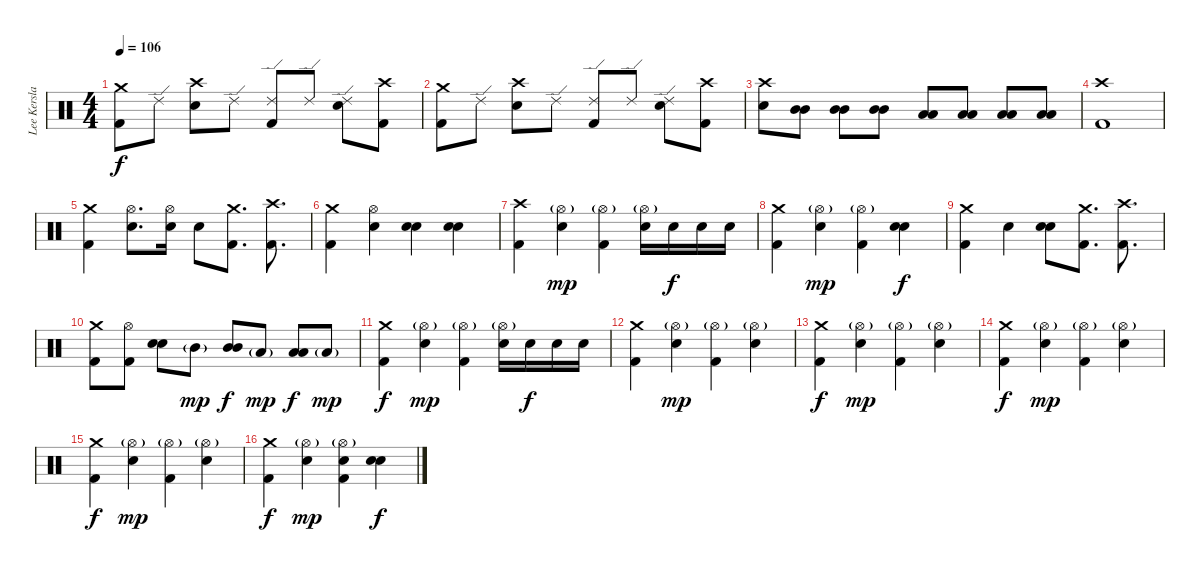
\track ("Lee Kerslake (Drums)" "Lee Kersla") {instrument percussion}
\staff {score}
\articulation defaults
\ts (4 4)
\tempo 106
\clef neutral
\ks c
("Crash medium (hit)" "Kick (hit) 2").8{dy f} "Ride (edge) 2".8 ("Crash high (hit)" "Snare (hit) 2").8 "Ride (edge) 2".8 ("Ride (edge) 2" "Kick (hit) 2").8 "Ride (edge) 2".8 ("Ride (edge) 2" "Snare (hit) 2").8 ("Crash high (hit)" "Kick (hit) 2").8 |
("Crash medium (hit)" "Kick (hit) 2").8 "Ride (edge) 2".8 ("Crash high (hit)" "Snare (hit) 2").8 "Ride (edge) 2".8 ("Ride (edge) 2" "Kick (hit) 2").8 "Ride (edge) 2".8 ("Ride (edge) 2" "Snare (hit) 2").8 ("Crash high (hit)" "Kick (hit) 2").8 |
("Crash high (hit)" "Snare (hit) 2").8 ("Mid Tom (hit)" "Mid Tom (hit)").8{bd 240} ("Mid Tom (hit)" "Mid Tom (hit)").8{bd 240} ("Mid Tom (hit)" "Mid Tom (hit)").8{bd 240} ("Low Tom (hit)" "Low Tom (hit)").8{bd 240} ("Low Tom (hit)" "Low Tom (hit)").8{bd 240} ("Low Tom (hit)" "Low Tom (hit)").8{bd 240} ("Low Tom (hit)" "Low Tom (hit)").8{bd 240} |
("Crash high (hit)" "Kick (hit) 2").1 |
("Crash medium (hit)" "Kick (hit) 2").4 ("Hi-Hat (open)" "Snare (hit) 2").8{d} ("Hi-Hat (open)" "Snare (hit) 2").16 "Snare (hit) 2".8 ("Crash medium (hit)" "Kick (hit) 2").8{d} ("Crash high (hit)" "Kick (hit) 2").8{d} |
("Crash medium (hit)" "Kick (hit) 2").4 ("Hi-Hat (open)" "Snare (hit) 2").4 ("Snare (hit) 2" "Snare (hit) 2").4{bd 240} ("Snare (hit) 2" "Snare (hit) 2").4{bd 240} |
("Crash high (hit)" "Kick (hit) 2").4 ("Hi-Hat (open)"{g} "Snare (hit) 2").4{dy mp} ("Hi-Hat (open)"{g} "Kick (hit) 2").4 ("Hi-Hat (open)"{g} "Snare (hit) 2").16 "Snare (hit) 2".16{dy f} "Snare (hit) 2".16 "Snare (hit) 2".16 |
("Crash medium (hit)" "Kick (hit) 2").4 ("Hi-Hat (open)"{g} "Snare (hit) 2").4{dy mp} ("Hi-Hat (open)"{g} "Kick (hit) 2").4 ("Snare (hit) 2" "Snare (hit) 2").4{bd 240 dy f} |
("Crash medium (hit)" "Kick (hit) 2").4 "Snare (hit) 2".4 ("Snare (hit) 2" "Snare (hit) 2").8{bd 240} ("Crash medium (hit)" "Kick (hit) 2").8{d} ("Crash high (hit)" "Kick (hit) 2").8{d} |
("Crash medium (hit)" "Kick (hit) 2").8 ("Hi-Hat (open)" "Kick (hit) 2").8 ("Snare (hit) 2" "Snare (hit) 2").8{bd 240} "Mid Tom (hit)"{g}.8{dy mp} ("Mid Tom (hit)" "Mid Tom (hit)").8{bd 240 dy f} "Low Tom (hit)"{g}.8{dy mp} ("Low Tom (hit)" "Low Tom (hit)").8{bd 240 dy f} "Low Tom (hit)"{g}.8{dy mp} |
("Crash medium (hit)" "Kick (hit) 2").4{dy f} ("Hi-Hat (open)"{g} "Snare (hit) 2").4{dy mp} ("Hi-Hat (open)"{g} "Kick (hit) 2").4 ("Hi-Hat (open)"{g} "Snare (hit) 2").16 "Snare (hit) 2".16{dy f} "Snare (hit) 2".16 "Snare (hit) 2".16 |
("Crash medium (hit)" "Kick (hit) 2").4 ("Hi-Hat (open)"{g} "Snare (hit) 2").4{dy mp} ("Hi-Hat (open)"{g} "Kick (hit) 2").4 ("Hi-Hat (open)"{g} "Snare (hit) 2").4 |
("Crash medium (hit)" "Kick (hit) 2").4{dy f} ("Hi-Hat (open)"{g} "Snare (hit) 2").4{dy mp} ("Hi-Hat (open)"{g} "Kick (hit) 2").4 ("Hi-Hat (open)"{g} "Snare (hit) 2").4 |
("Crash medium (hit)" "Kick (hit) 2").4{dy f} ("Hi-Hat (open)"{g} "Snare (hit) 2").4{dy mp} ("Hi-Hat (open)"{g} "Kick (hit) 2").4 ("Hi-Hat (open)"{g} "Snare (hit) 2").4 |
("Crash medium (hit)" "Kick (hit) 2").4{dy f} ("Hi-Hat (open)"{g} "Snare (hit) 2").4{dy mp} ("Hi-Hat (open)"{g} "Kick (hit) 2").4 ("Hi-Hat (open)"{g} "Snare (hit) 2").4 |
("Crash medium (hit)" "Kick (hit) 2").4{dy f} ("Hi-Hat (open)"{g} "Snare (hit) 2").4{dy mp} ("Hi-Hat (open)"{g} "Snare (hit) 2" "Kick (hit) 2").4 ("Snare (hit) 2" "Snare (hit) 2").4{bd 240 dy f}
